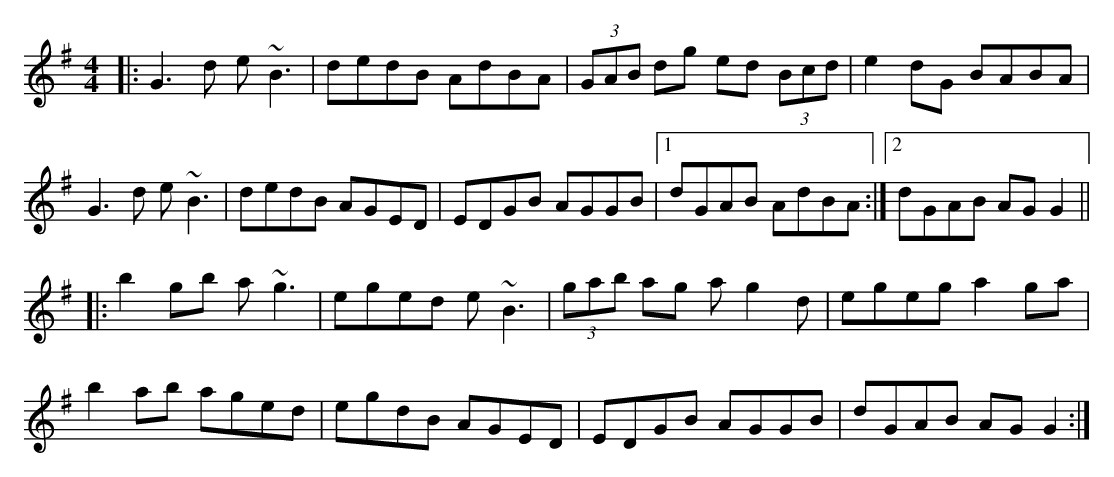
X:1
M:4/4
K:G
|:G3d e~B3|dedB AdBA|(3GAB dg ed (3Bcd|e2dG BABA|
G3d e~B3|dedB AGED|EDGB AGGB|1 dGAB AdBA:|2 dGAB AGG2||
|:b2gb a~g3|eged e~B3|(3gab ag ag2d|egeg a2ga|
b2ab aged|egdB AGED|EDGB AGGB|dGAB AGG2:|
